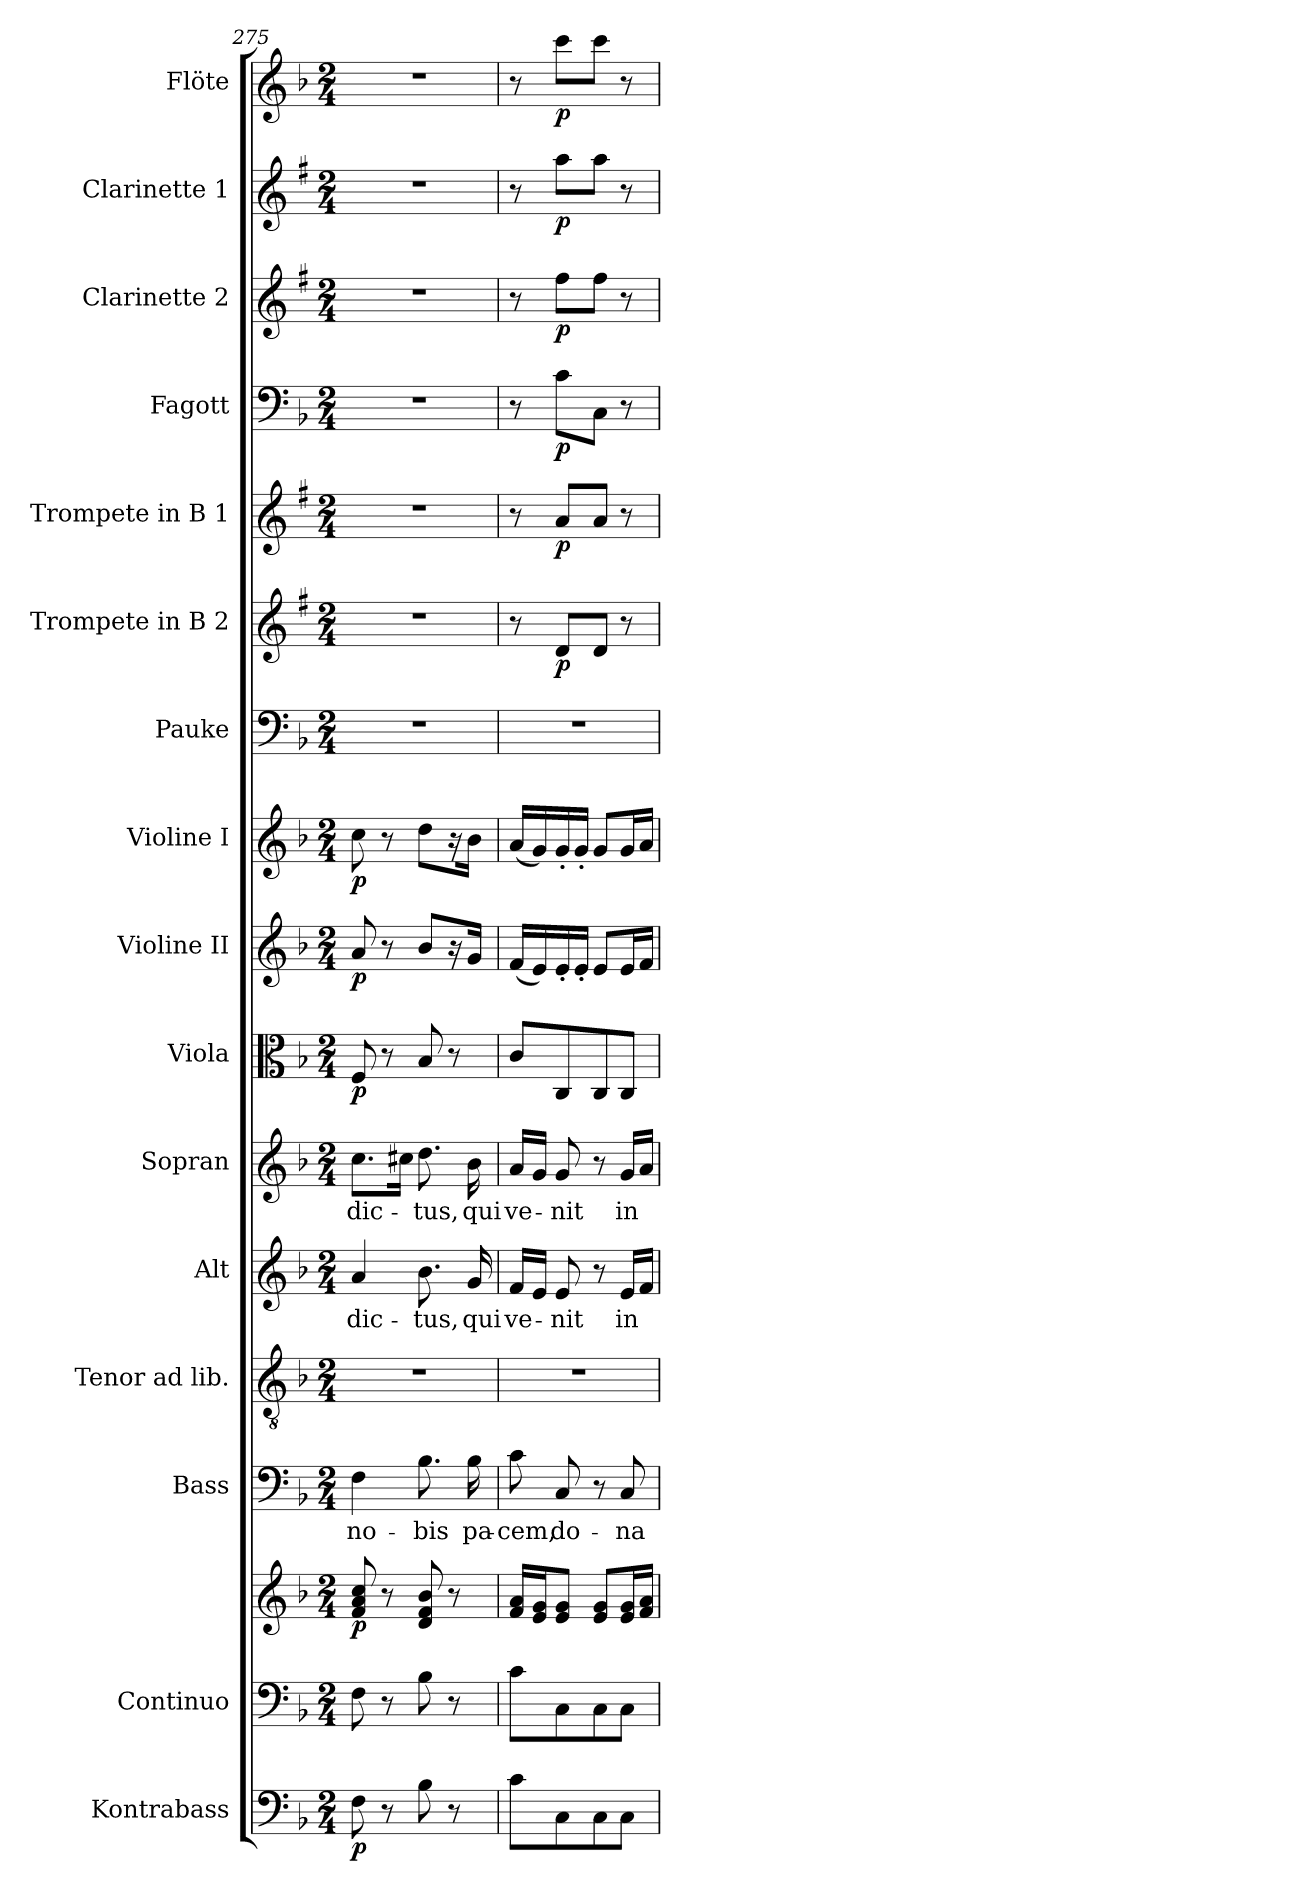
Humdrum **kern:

**kern	**dynam	**kern	**kern	**dynam	**kern	**text	**kern	**kern	**text	**kern	**text	**kern	**dynam	**kern	**dynam	**kern	**dynam	**kern	**kern	**dynam	**kern	**dynam	**kern	**dynam	**kern	**dynam	**kern	**dynam	**kern	**dynam
*part16	*part16	*part15	*part15	*part15	*part14	*part14	*part13	*part12	*part12	*part11	*part11	*part10	*part10	*part9	*part9	*part8	*part8	*part7	*part6	*part6	*part5	*part5	*part4	*part4	*part3	*part3	*part2	*part2	*part1	*part1
*staff17	*staff17	*staff16	*staff15	*staff15/16	*staff14	*staff14	*staff13	*staff12	*staff12	*staff11	*staff11	*staff10	*staff10	*staff9	*staff9	*staff8	*staff8	*staff7	*staff6	*staff6	*staff5	*staff5	*staff4	*staff4	*staff3	*staff3	*staff2	*staff2	*staff1	*staff1
*I"Kontrabass	*	*I"Continuo	*	*	*I"Bass	*	*I"Tenor ad lib.	*I"Alt	*	*I"Sopran	*	*I"Viola	*	*I"Violine II	*	*I"Violine I	*	*I"Pauke	*I"Trompete in B 2	*	*I"Trompete in B 1	*	*I"Fagott	*	*I"Clarinette 2	*	*I"Clarinette 1	*	*I"Flöte	*
*I'Kb.	*	*I'cont.	*	*	*I'B	*	*I'T	*I'A	*	*I'S	*	*I'Vla.	*	*I'Vl. II	*	*I'Vl. I	*	*I'Pk.	*	*	*	*	*I'Fg.	*	*I'Cl. 2	*	*I'Cl. 1	*	*I'Fl.	*
*clefF4	*	*clefF4	*clefG2	*	*clefF4	*	*clefGv2	*clefG2	*	*clefG2	*	*clefC3	*	*clefG2	*	*clefG2	*	*clefF4	*clefG2	*	*clefG2	*	*clefF4	*	*clefG2	*	*clefG2	*	*clefG2	*
*ITrd7c12	*	*	*	*	*	*	*	*	*	*	*	*	*	*	*	*	*	*	*ITrd1c2	*	*ITrd1c2	*	*	*	*ITrd1c2	*	*ITrd1c2	*	*	*
*k[b-]	*	*k[b-]	*k[b-]	*	*k[b-]	*	*k[b-]	*k[b-]	*	*k[b-]	*	*k[b-]	*	*k[b-]	*	*k[b-]	*	*k[b-]	*k[b-]	*	*k[b-]	*	*k[b-]	*	*k[b-]	*	*k[b-]	*	*k[b-]	*
*F:	*	*F:	*F:	*	*F:	*	*F:	*F:	*	*F:	*	*F:	*	*F:	*	*F:	*	*F:	*F:	*	*F:	*	*F:	*	*F:	*	*F:	*	*F:	*
*M2/4	*	*M2/4	*M2/4	*	*M2/4	*	*M2/4	*M2/4	*	*M2/4	*	*M2/4	*	*M2/4	*	*M2/4	*	*M2/4	*M2/4	*	*M2/4	*	*M2/4	*	*M2/4	*	*M2/4	*	*M2/4	*
=275	=275	=275	=275	=275	=275	=275	=275	=275	=275	=275	=275	=275	=275	=275	=275	=275	=275	=275	=275	=275	=275	=275	=275	=275	=275	=275	=275	=275	=275	=275
!	!LO:DY:b	!	!	!LO:DY:b	!	!LO:LY:b	!	!	!LO:LY:b	!	!LO:LY:b	!	!LO:DY:b	!	!LO:DY:b	!	!LO:DY:b	!	!	!	!	!	!	!	!	!	!	!	!	!
8FF\	p	8F\	8f/ 8a/ 8cc/	p	4F\	no-	2r	4a/	-dic-	8.cc\L	-dic-	8F/	p	8a/	p	8cc\	p	2r	2r	.	2r	.	2r	.	2r	.	2r	.	2r	.
8r	.	8r	8r	.	.	.	.	.	.	.	.	8r	.	8r	.	8r	.	.	.	.	.	.	.	.	.	.	.	.	.	.
.	.	.	.	.	.	.	.	.	.	16cc#X\Jk	.	.	.	.	.	.	.	.	.	.	.	.	.	.	.	.	.	.	.	.
!	!	!	!	!	!	!LO:LY:b	!	!	!LO:LY:b	!	!LO:LY:b	!	!	!	!	!	!	!	!	!	!	!	!	!	!	!	!	!	!	!
8BB-\	.	8B-\	8d/ 8f/ 8b-/	.	8.B-\	-bis	.	8.b-\	-tus,	8.dd\	-tus,	8B-/	.	8b-/L	.	8dd\L	.	.	.	.	.	.	.	.	.	.	.	.	.	.
8r	.	8r	8r	.	.	.	.	.	.	.	.	8r	.	16r	.	16r	.	.	.	.	.	.	.	.	.	.	.	.	.	.
!	!	!	!	!	!	!LO:LY:b	!	!	!LO:LY:b	!	!LO:LY:b	!	!	!	!	!	!	!	!	!	!	!	!	!	!	!	!	!	!	!
.	.	.	.	.	16B-\	pa-	.	16g/	qui	16b-\	qui	.	.	16g/Jk	.	16b-\Jk	.	.	.	.	.	.	.	.	.	.	.	.	.	.
=276	=276	=276	=276	=276	=276	=276	=276	=276	=276	=276	=276	=276	=276	=276	=276	=276	=276	=276	=276	=276	=276	=276	=276	=276	=276	=276	=276	=276	=276	=276
!	!	!	!	!	!	!LO:LY:b	!	!	!LO:LY:b	!	!LO:LY:b	!	!	!	!	!	!	!	!	!	!	!	!	!	!	!	!	!	!	!
8C\L	.	8c\L	16f/ 16a/LL	.	8c\	-cem,	2r	16f/LL	ve-	16a/LL	ve-	8c/L	.	(<16f/LL	.	(<16a/LL	.	2r	8r	.	8r	.	8r	.	8r	.	8r	.	8r	.
.	.	.	16e/ 16g/J	.	.	.	.	16e/JJ	.	16g/JJ	.	.	.	16e/)	.	16g/)	.	.	.	.	.	.	.	.	.	.	.	.	.	.
!	!	!	!	!	!	!LO:LY:b	!	!	!LO:LY:b	!	!LO:LY:b	!	!	!	!	!	!	!	!	!LO:DY:b	!	!LO:DY:b	!	!LO:DY:b	!	!LO:DY:b	!	!LO:DY:b	!	!LO:DY:b
8CC\	.	8C\	8e/ 8g/J	.	8C/	do-	.	8e/	-nit	8g/	-nit	8C/	.	16e'</	.	16g'</	.	.	8c/L	p	8g/L	p	8c\L	p	8ee\L	p	8gg\L	p	8ccc\L	p
.	.	.	.	.	.	.	.	.	.	.	.	.	.	16e'</JJ	.	16g'</JJ	.	.	.	.	.	.	.	.	.	.	.	.	.	.
8CC\	.	8C\	8e/ 8g/L	.	8r	.	.	8r	.	8r	.	8C/	.	8e/L	.	8g/L	.	.	8c/J	.	8g/J	.	8C\J	.	8ee\J	.	8gg\J	.	8ccc\J	.
!	!	!	!	!	!	!LO:LY:b	!	!	!LO:LY:b	!	!LO:LY:b	!	!	!	!	!	!	!	!	!	!	!	!	!	!	!	!	!	!	!
8CC\J	.	8C\J	16e/ 16g/L	.	8C/	-na	.	16e/LL	in	16g/LL	in	8C/J	.	16e/L	.	16g/L	.	.	8r	.	8r	.	8r	.	8r	.	8r	.	8r	.
.	.	.	16f/ 16a/JJ	.	.	.	.	16f/JJ	.	16a/JJ	.	.	.	16f/JJ	.	16a/JJ	.	.	.	.	.	.	.	.	.	.	.	.	.	.
=	=	=	=	=	=	=	=	=	=	=	=	=	=	=	=	=	=	=	=	=	=	=	=	=	=	=	=	=	=	=
*-	*-	*-	*-	*-	*-	*-	*-	*-	*-	*-	*-	*-	*-	*-	*-	*-	*-	*-	*-	*-	*-	*-	*-	*-	*-	*-	*-	*-	*-	*-
